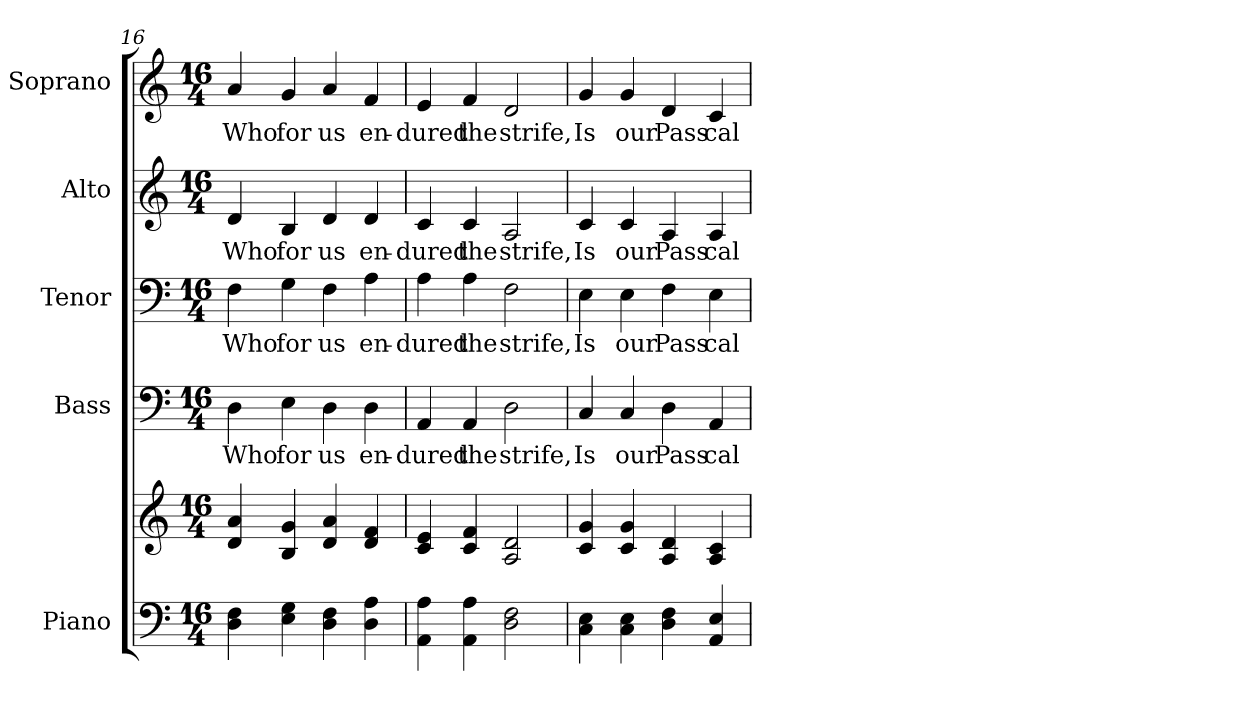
**kern	**kern	**kern	**text	**kern	**text	**kern	**text	**kern	**text
*part5	*part5	*part4	*part4	*part3	*part3	*part2	*part2	*part1	*part1
*staff6	*staff5	*staff4	*staff4	*staff3	*staff3	*staff2	*staff2	*staff1	*staff1
*I"Piano	*	*I"Bass	*	*I"Tenor	*	*I"Alto	*	*I"Soprano	*
*I'Pno.	*	*I'B.	*	*I'T.	*	*I'A.	*	*I'S.	*
!!LO:PB:g=z
*clefF4	*clefG2	*clefF4	*	*clefF4	*	*clefG2	*	*clefG2	*
*k[]	*k[]	*k[]	*	*k[]	*	*k[]	*	*k[]	*
*C:	*C:	*C:	*	*C:	*	*C:	*	*C:	*
*M16/4	*M16/4	*M16/4	*	*M16/4	*	*M16/4	*	*M16/4	*
=16	=16	=16	=16	=16	=16	=16	=16	=16	=16
!	!	!	!LO:LY:b:color=#000000	!	!	!	!	!	!
!	!	!	!	!	!LO:LY:b:color=#000000	!	!	!	!
!	!	!	!	!	!	!	!LO:LY:b:color=#000000	!	!
!	!	!	!	!	!	!	!	!	!LO:LY:b:color=#000000
4Di\ 4Fi	4di/ 4ai	4Di\	Who	4Fi\	Who	4di/	Who	4ai/	Who
!	!	!	!LO:LY:b:color=#000000	!	!	!	!	!	!
!	!	!	!	!	!LO:LY:b:color=#000000	!	!	!	!
!	!	!	!	!	!	!	!LO:LY:b:color=#000000	!	!
!	!	!	!	!	!	!	!	!	!LO:LY:b:color=#000000
4Ei\ 4Gi	4Bi/ 4gi	4Ei\	for	4Gi\	for	4Bi/	for	4gi/	for
!	!	!	!LO:LY:b:color=#000000	!	!	!	!	!	!
!	!	!	!	!	!LO:LY:b:color=#000000	!	!	!	!
!	!	!	!	!	!	!	!LO:LY:b:color=#000000	!	!
!	!	!	!	!	!	!	!	!	!LO:LY:b:color=#000000
4Di\ 4Fi	4di/ 4ai	4Di\	us	4Fi\	us	4di/	us	4ai/	us
!	!	!	!LO:LY:b:color=#000000	!	!	!	!	!	!
!	!	!	!	!	!LO:LY:b:color=#000000	!	!	!	!
!	!	!	!	!	!	!	!LO:LY:b:color=#000000	!	!
!	!	!	!	!	!	!	!	!	!LO:LY:b:color=#000000
4Di\ 4Ai	4di/ 4fi	4Di\	en-	4Ai\	en-	4di/	en-	4fi/	en-
!!LO:PB:g=z
=17	=17	=17	=17	=17	=17	=17	=17	=17	=17
!	!	!	!LO:LY:b:color=#000000	!	!	!	!	!	!
!	!	!	!	!	!LO:LY:b:color=#000000	!	!	!	!
!	!	!	!	!	!	!	!LO:LY:b:color=#000000	!	!
!	!	!	!	!	!	!	!	!	!LO:LY:b:color=#000000
4AAi\ 4Ai	4ci/ 4ei	4AAi/	-dured	4Ai\	-dured	4ci/	-dured	4ei/	-dured
!	!	!	!LO:LY:b:color=#000000	!	!	!	!	!	!
!	!	!	!	!	!LO:LY:b:color=#000000	!	!	!	!
!	!	!	!	!	!	!	!LO:LY:b:color=#000000	!	!
!	!	!	!	!	!	!	!	!	!LO:LY:b:color=#000000
4AAi\ 4Ai	4ci/ 4fi	4AAi/	the	4Ai\	the	4ci/	the	4fi/	the
!	!	!	!LO:LY:b:color=#000000	!	!	!	!	!	!
!	!	!	!	!	!LO:LY:b:color=#000000	!	!	!	!
!	!	!	!	!	!	!	!LO:LY:b:color=#000000	!	!
!	!	!	!	!	!	!	!	!	!LO:LY:b:color=#000000
2Di\ 2Fi	2Ai/ 2di	2Di\	strife,	2Fi\	strife,	2Ai/	strife,	2di/	strife,
!!LO:PB:g=z
=18	=18	=18	=18	=18	=18	=18	=18	=18	=18
!	!	!	!LO:LY:b:color=#000000	!	!	!	!	!	!
!	!	!	!	!	!LO:LY:b:color=#000000	!	!	!	!
!	!	!	!	!	!	!	!LO:LY:b:color=#000000	!	!
!	!	!	!	!	!	!	!	!	!LO:LY:b:color=#000000
4Ci\ 4Ei	4ci/ 4gi	4Ci/	Is	4Ei\	Is	4ci/	Is	4gi/	Is
!	!	!	!LO:LY:b:color=#000000	!	!	!	!	!	!
!	!	!	!	!	!LO:LY:b:color=#000000	!	!	!	!
!	!	!	!	!	!	!	!LO:LY:b:color=#000000	!	!
!	!	!	!	!	!	!	!	!	!LO:LY:b:color=#000000
4Ci\ 4Ei	4ci/ 4gi	4Ci/	our	4Ei\	our	4ci/	our	4gi/	our
!	!	!	!LO:LY:b:color=#000000	!	!	!	!	!	!
!	!	!	!	!	!LO:LY:b:color=#000000	!	!	!	!
!	!	!	!	!	!	!	!LO:LY:b:color=#000000	!	!
!	!	!	!	!	!	!	!	!	!LO:LY:b:color=#000000
4Di\ 4Fi	4Ai/ 4di	4Di\	Pass	4Fi\	Pass	4Ai/	Pass	4di/	Pass
!	!	!	!LO:LY:b:color=#000000	!	!	!	!	!	!
!	!	!	!	!	!LO:LY:b:color=#000000	!	!	!	!
!	!	!	!	!	!	!	!LO:LY:b:color=#000000	!	!
!	!	!	!	!	!	!	!	!	!LO:LY:b:color=#000000
4AAi/ 4Ei	4Ai/ 4ci	4AAi/	cal	4Ei\	cal	4Ai/	cal	4ci/	cal
=	=	=	=	=	=	=	=	=	=
*-	*-	*-	*-	*-	*-	*-	*-	*-	*-
